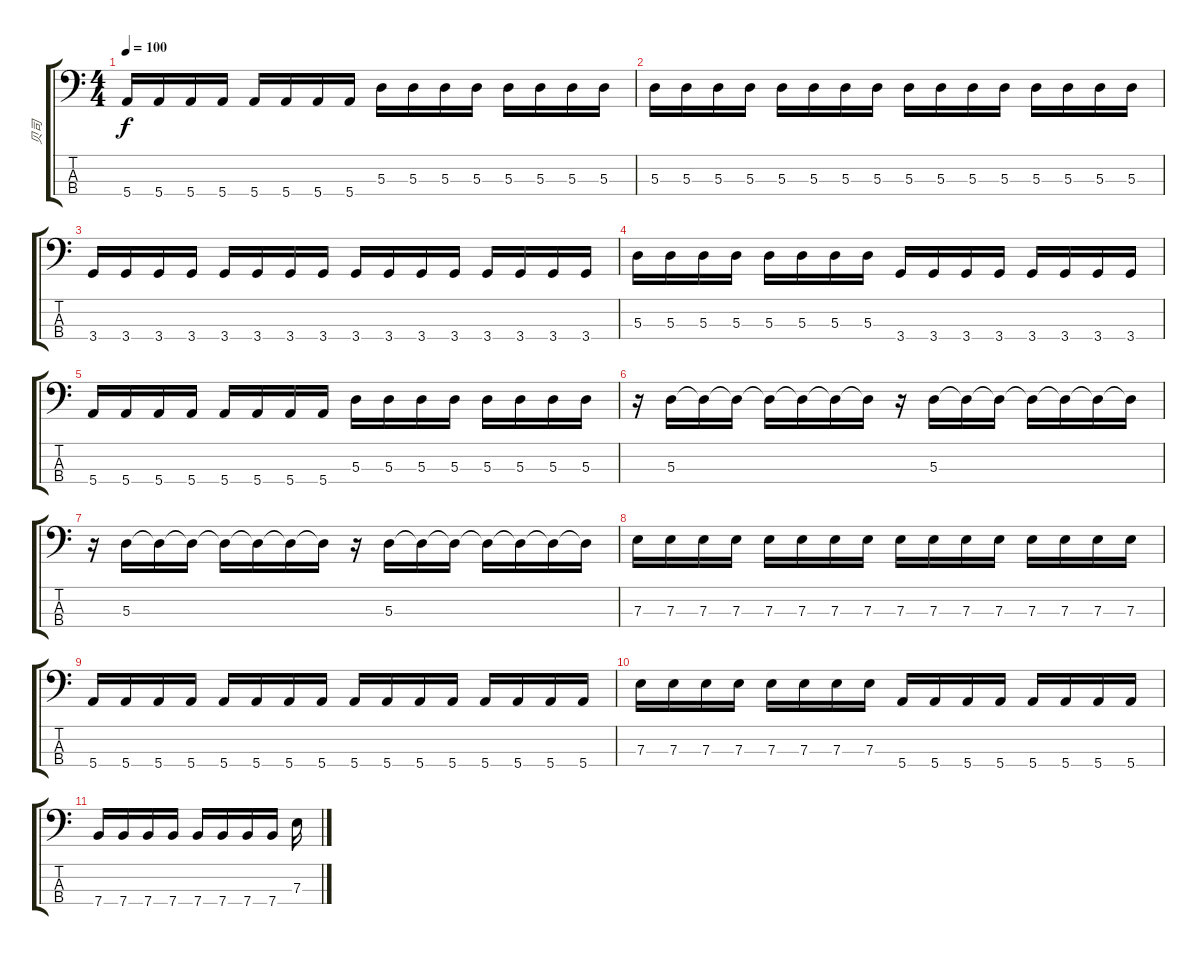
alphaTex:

\track ("贝司" "贝司") {instrument acousticbass}
\staff {score tabs}
\tuning (G2 D2 A1 E1) {hide}
\ts (4 4)
\tempo 100
\clef f4
\ks c
5.4.16{dy f} 5.4.16 5.4.16 5.4.16 5.4.16 5.4.16 5.4.16 5.4.16 5.3.16 5.3.16 5.3.16 5.3.16 5.3.16 5.3.16 5.3.16 5.3.16 |
5.3.16 5.3.16 5.3.16 5.3.16 5.3.16 5.3.16 5.3.16 5.3.16 5.3.16 5.3.16 5.3.16 5.3.16 5.3.16 5.3.16 5.3.16 5.3.16 |
3.4.16 3.4.16 3.4.16 3.4.16 3.4.16 3.4.16 3.4.16 3.4.16 3.4.16 3.4.16 3.4.16 3.4.16 3.4.16 3.4.16 3.4.16 3.4.16 |
5.3.16 5.3.16 5.3.16 5.3.16 5.3.16 5.3.16 5.3.16 5.3.16 3.4.16 3.4.16 3.4.16 3.4.16 3.4.16 3.4.16 3.4.16 3.4.16 |
5.4.16 5.4.16 5.4.16 5.4.16 5.4.16 5.4.16 5.4.16 5.4.16 5.3.16 5.3.16 5.3.16 5.3.16 5.3.16 5.3.16 5.3.16 5.3.16 |
r.16 5.3.16 5.3{t}.16 5.3{t}.16 5.3{t}.16 5.3{t}.16 5.3{t}.16 5.3{t}.16 r.16 5.3.16 5.3{t}.16 5.3{t}.16 5.3{t}.16 5.3{t}.16 5.3{t}.16 5.3{t}.16 |
r.16 5.3.16 5.3{t}.16 5.3{t}.16 5.3{t}.16 5.3{t}.16 5.3{t}.16 5.3{t}.16 r.16 5.3.16 5.3{t}.16 5.3{t}.16 5.3{t}.16 5.3{t}.16 5.3{t}.16 5.3{t}.16 |
7.3.16 7.3.16 7.3.16 7.3.16 7.3.16 7.3.16 7.3.16 7.3.16 7.3.16 7.3.16 7.3.16 7.3.16 7.3.16 7.3.16 7.3.16 7.3.16 |
5.4.16 5.4.16 5.4.16 5.4.16 5.4.16 5.4.16 5.4.16 5.4.16 5.4.16 5.4.16 5.4.16 5.4.16 5.4.16 5.4.16 5.4.16 5.4.16 |
7.3.16 7.3.16 7.3.16 7.3.16 7.3.16 7.3.16 7.3.16 7.3.16 5.4.16 5.4.16 5.4.16 5.4.16 5.4.16 5.4.16 5.4.16 5.4.16 |
7.4.16 7.4.16 7.4.16 7.4.16 7.4.16 7.4.16 7.4.16 7.4.16 7.3.16
